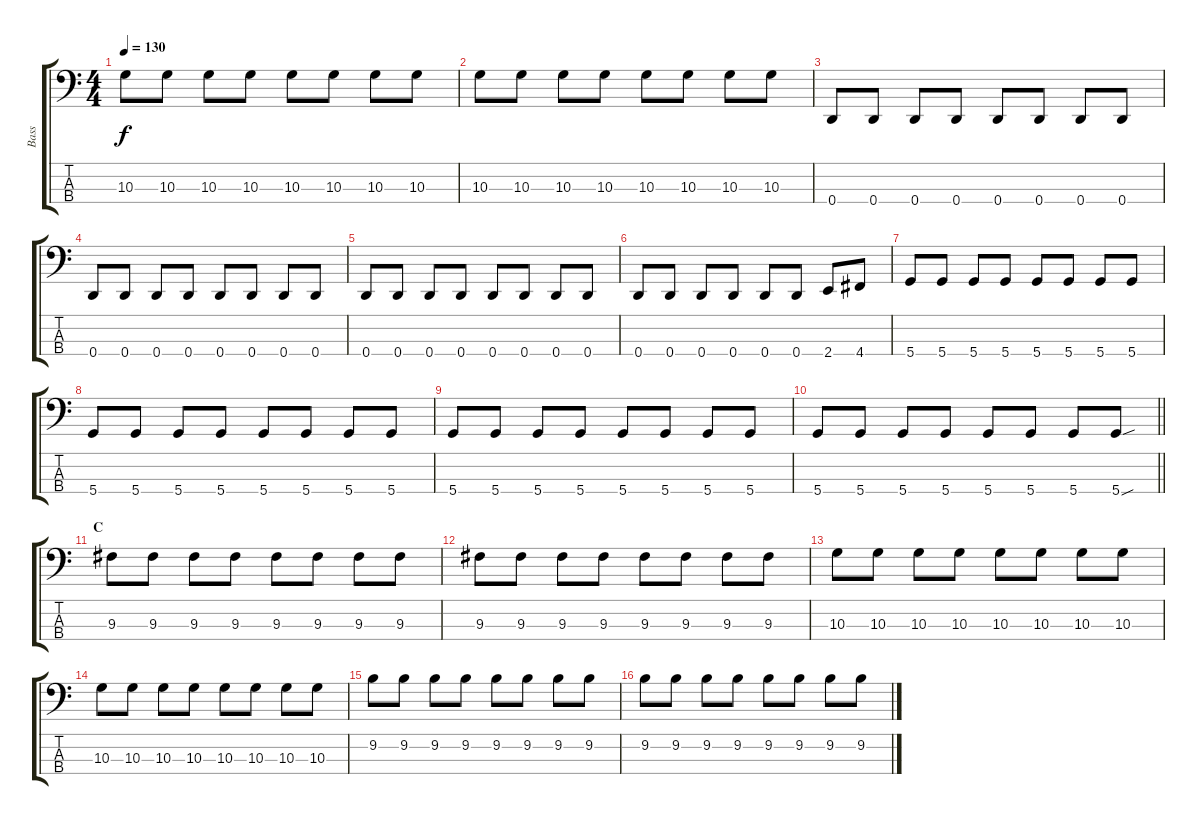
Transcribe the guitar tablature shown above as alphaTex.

\track ("Bass" "Bass") {instrument electricbassfinger}
\staff {score tabs}
\tuning (G2 D2 A1 D1) {hide}
\ts (4 4)
\tempo 130
\clef f4
\ks c
10.3.8{dy f} 10.3.8 10.3.8 10.3.8 10.3.8 10.3.8 10.3.8 10.3.8 |
10.3.8 10.3.8 10.3.8 10.3.8 10.3.8 10.3.8 10.3.8 10.3.8 |
0.4.8 0.4.8 0.4.8 0.4.8 0.4.8 0.4.8 0.4.8 0.4.8 |
0.4.8 0.4.8 0.4.8 0.4.8 0.4.8 0.4.8 0.4.8 0.4.8 |
0.4.8 0.4.8 0.4.8 0.4.8 0.4.8 0.4.8 0.4.8 0.4.8 |
0.4.8 0.4.8 0.4.8 0.4.8 0.4.8 0.4.8 2.4.8 4.4.8 |
5.4.8 5.4.8 5.4.8 5.4.8 5.4.8 5.4.8 5.4.8 5.4.8 |
5.4.8 5.4.8 5.4.8 5.4.8 5.4.8 5.4.8 5.4.8 5.4.8 |
5.4.8 5.4.8 5.4.8 5.4.8 5.4.8 5.4.8 5.4.8 5.4.8 |
\barLineRight lightlight
5.4.8 5.4.8 5.4.8 5.4.8 5.4.8 5.4.8 5.4.8 5.4{sou}.8 |
\section ("" "C")
9.3.8 9.3.8 9.3.8 9.3.8 9.3.8 9.3.8 9.3.8 9.3.8 |
9.3.8 9.3.8 9.3.8 9.3.8 9.3.8 9.3.8 9.3.8 9.3.8 |
10.3.8 10.3.8 10.3.8 10.3.8 10.3.8 10.3.8 10.3.8 10.3.8 |
10.3.8 10.3.8 10.3.8 10.3.8 10.3.8 10.3.8 10.3.8 10.3.8 |
9.2.8 9.2.8 9.2.8 9.2.8 9.2.8 9.2.8 9.2.8 9.2.8 |
9.2.8 9.2.8 9.2.8 9.2.8 9.2.8 9.2.8 9.2.8 9.2.8
